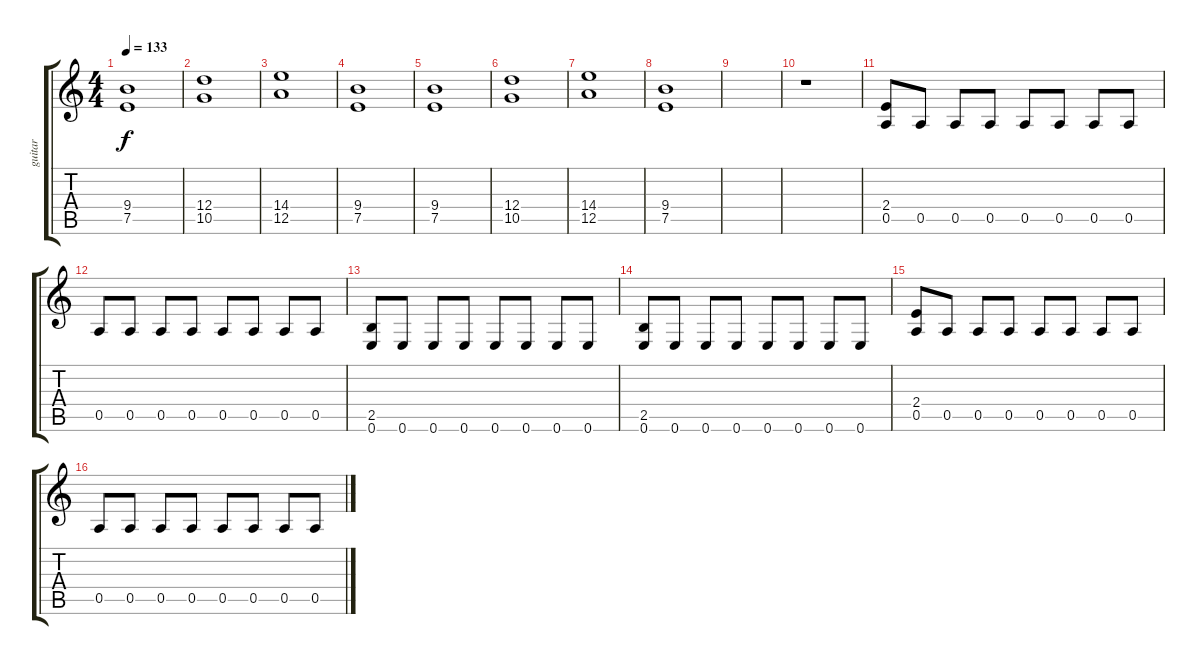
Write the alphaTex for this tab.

\track ("guitar" "guitar") {instrument distortionguitar}
\staff {score tabs}
\tuning (E4 B3 G3 D3 A2 E2) {hide}
\ts (4 4)
\tempo 133
\clef g2
\ks c
(9.4 7.5).1{dy f} |
(12.4 10.5).1 |
(14.4 12.5).1 |
(9.4 7.5).1 |
(9.4 7.5).1 |
(12.4 10.5).1 |
(14.4 12.5).1 |
(9.4 7.5).1 |
|
r.1 |
(2.4 0.5).8 0.5.8 0.5.8 0.5.8 0.5.8 0.5.8 0.5.8 0.5.8 |
0.5.8 0.5.8 0.5.8 0.5.8 0.5.8 0.5.8 0.5.8 0.5.8 |
(2.5 0.6).8 0.6.8 0.6.8 0.6.8 0.6.8 0.6.8 0.6.8 0.6.8 |
(2.5 0.6).8 0.6.8 0.6.8 0.6.8 0.6.8 0.6.8 0.6.8 0.6.8 |
(2.4 0.5).8 0.5.8 0.5.8 0.5.8 0.5.8 0.5.8 0.5.8 0.5.8 |
0.5.8 0.5.8 0.5.8 0.5.8 0.5.8 0.5.8 0.5.8 0.5.8
